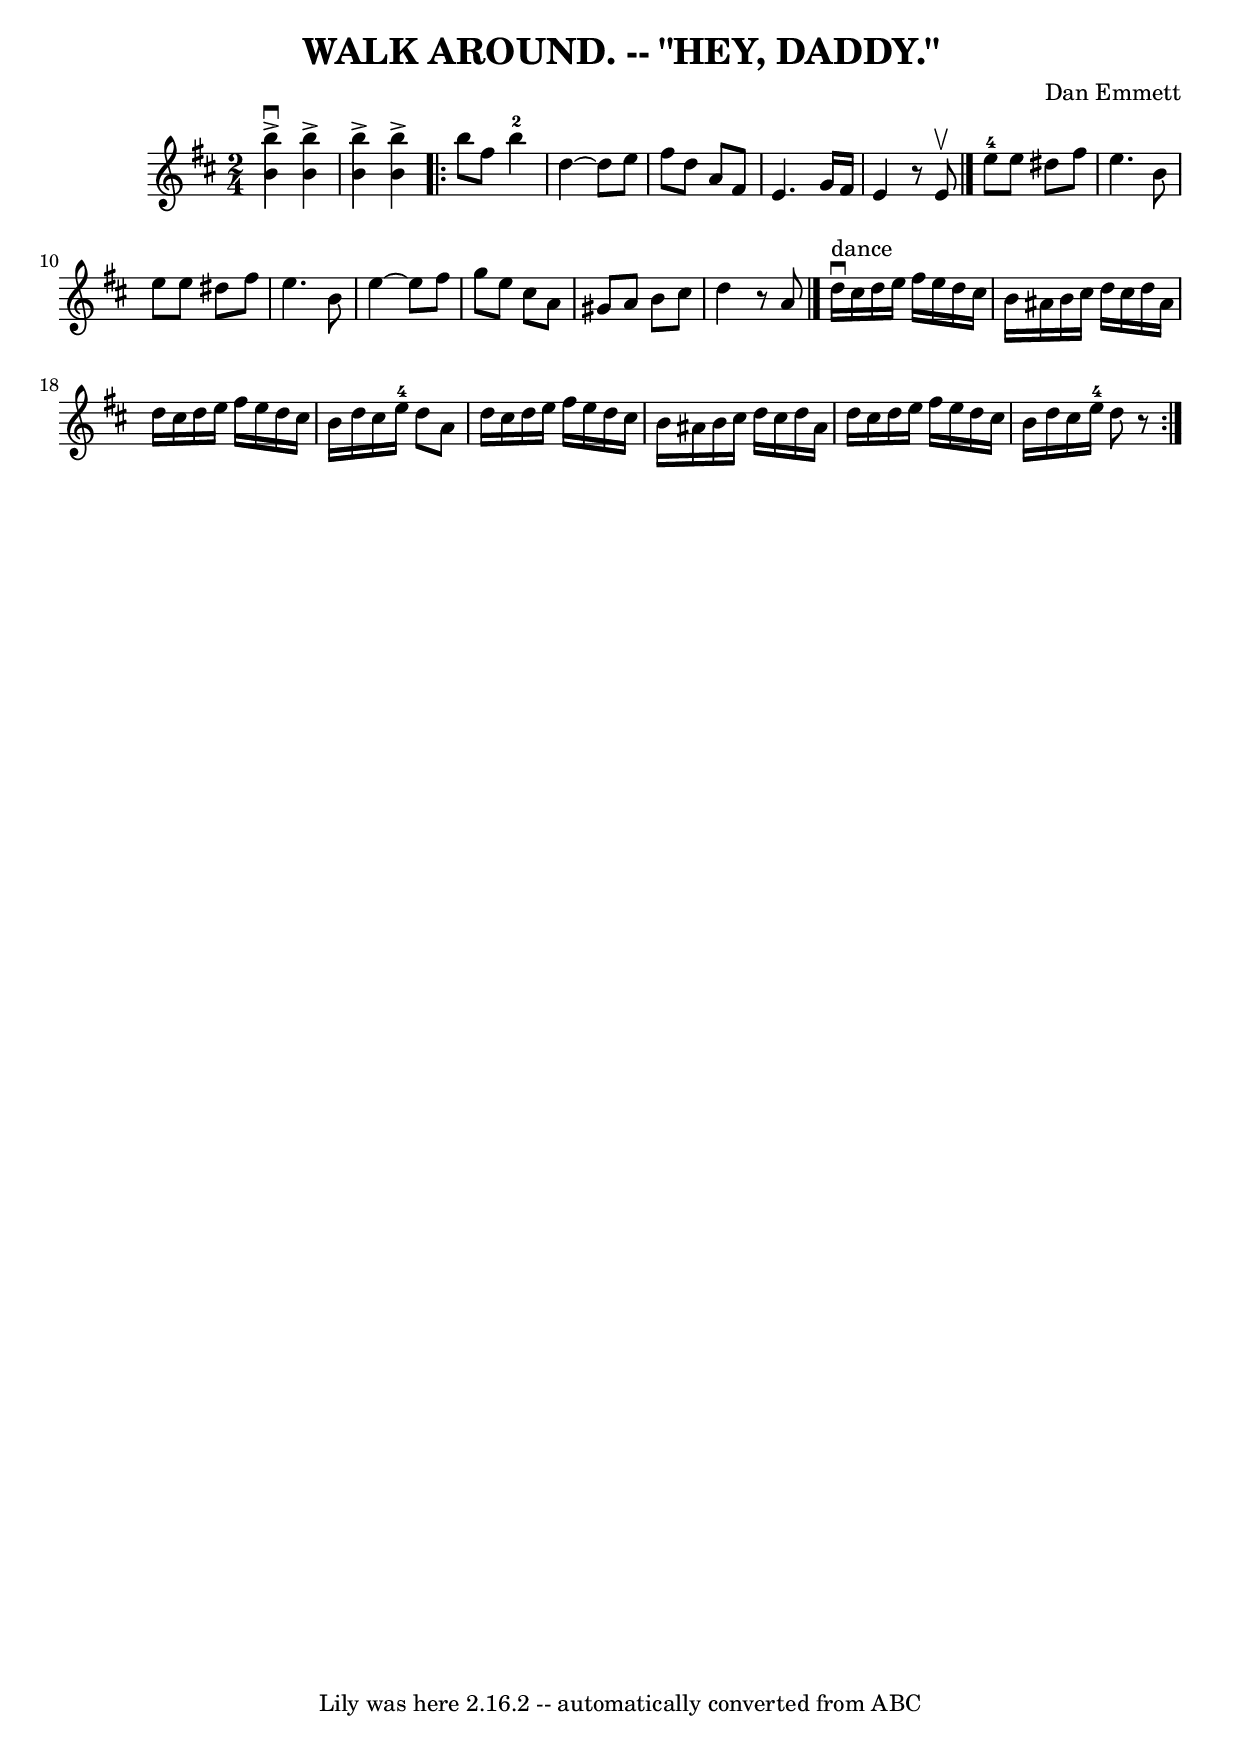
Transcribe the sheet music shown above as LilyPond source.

\version "2.7.40"
\include "Mammoth.ily"
\header {
	%% book = "Ryan's Mammoth Collection of Fiddle Tunes"
	composer = "Dan Emmett"
	crossRefNumber = "1"
	footnotes = ""
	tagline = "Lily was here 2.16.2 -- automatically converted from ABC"
	title = "WALK AROUND. -- \"HEY, DADDY.\""
}
voicedefault =  {
\set Score.defaultBarType = "empty"

\time 2/4 \key b \minor % %indent 600
   << b''4^\accent^\downbow b'4   >>   << b''4^\accent b'4   >>   
|
   << b''4^\accent b'4   >>   << b''4^\accent b'4   >>   
|
       \repeat volta 2 { b''8 fis''8 b''4-2   |
   
 d''4   ~ d''8 e''8    |
 fis''8 d''8 a'8 fis'8    
|
 e'4. g'16 fis'16    |
 e'4    r8 e'8^\upbow   
\bar "|." e''8-4 e''8 dis''8 fis''8    |
 e''4. b'8 
   |
 e''8 e''8 dis''8 fis''8    |
 e''4. b'8    
|
 e''4   ~ e''8 fis''8    |
 g''8 e''8 cis''8    
a'8    |
 gis'8 a'8 b'8 cis''8    |
 d''4    r8 a'8    
\bar "|." d''16^"dance"^\downbow cis''16 d''16 e''16    
fis''16 e''16 d''16 cis''16    |
 b'16 ais'16 b'16    
cis''16 d''16 cis''16 d''16 ais'16    |
 d''16 cis''16   
 d''16 e''16 fis''16 e''16 d''16 cis''16    |
 b'16    
d''16 cis''16 e''16-4 d''8 a'8    |
 d''16 cis''16   
 d''16 e''16 fis''16 e''16 d''16 cis''16    |
 b'16    
ais'16 b'16 cis''16 d''16 cis''16 d''16 ais'16    |
   
d''16 cis''16 d''16 e''16 fis''16 e''16 d''16 cis''16    
|
 b'16 d''16 cis''16 e''16-4 d''8    r8     }
}

\score{
    <<

	\context Staff="default"
	{
	    \voicedefault 
	}

    >>
	\layout {
	}
	\midi {}
}
